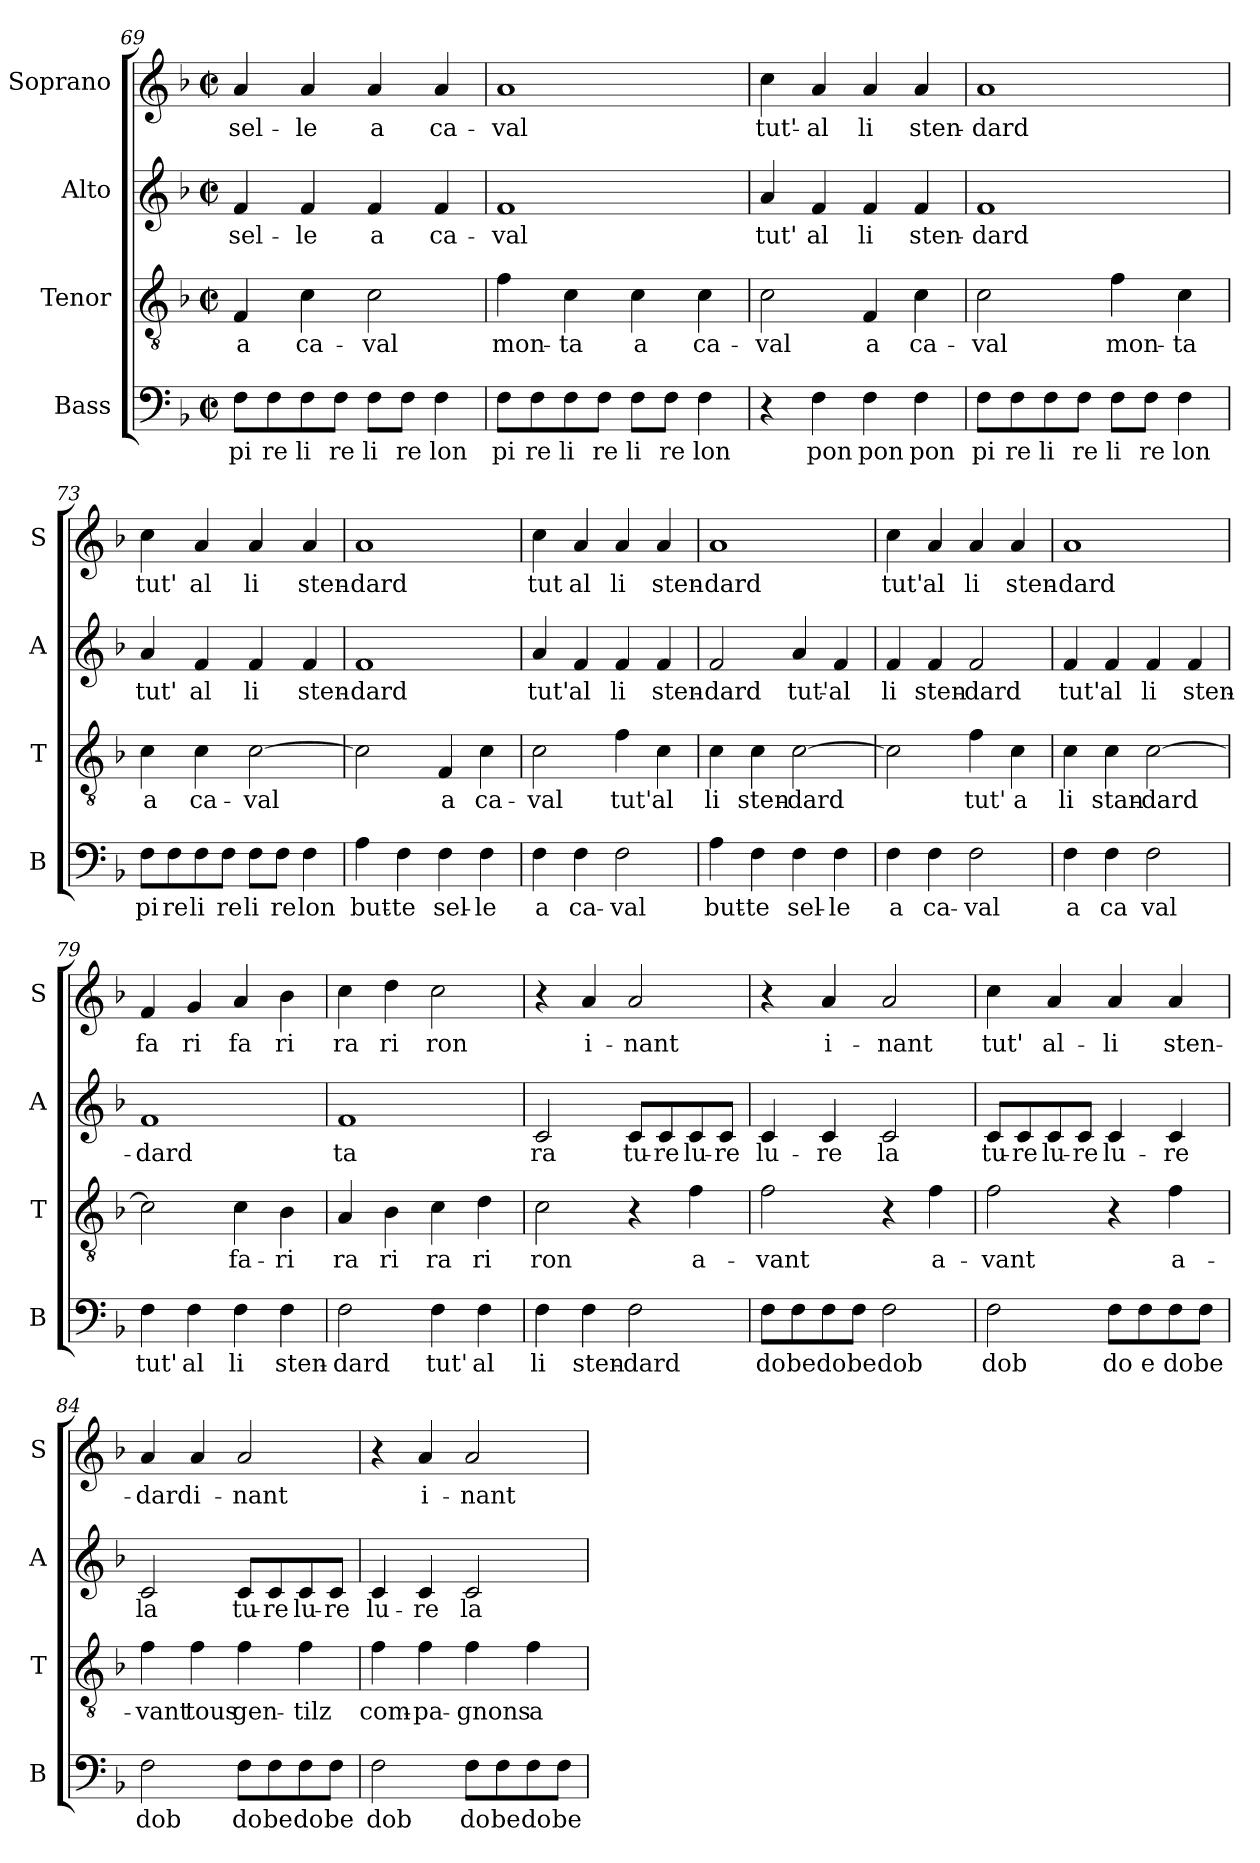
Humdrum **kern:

**kern	**text	**kern	**text	**kern	**text	**kern	**text
*part4	*part4	*part3	*part3	*part2	*part2	*part1	*part1
*staff4	*staff4	*staff3	*staff3	*staff2	*staff2	*staff1	*staff1
*I"Bass	*	*I"Tenor	*	*I"Alto	*	*I"Soprano	*
*I'B	*	*I'T	*	*I'A	*	*I'S	*
!!LO:LB:g=z
*clefF4	*	*clefGv2	*	*clefG2	*	*clefG2	*
*k[b-]	*	*k[b-]	*	*k[b-]	*	*k[b-]	*
*F:	*	*F:	*	*F:	*	*F:	*
*M2/2	*	*M2/2	*	*M2/2	*	*M2/2	*
*met(c|)	*	*met(c|)	*	*met(c|)	*	*met(c|)	*
=69	=69	=69	=69	=69	=69	=69	=69
8F\L	pi	4F/	a	4f/	sel-	4a/	sel-
8F\	re	.	.	.	.	.	.
8F\	li	4c\	ca-	4f/	-le	4a/	-le
8F\J	re	.	.	.	.	.	.
8F\L	li	2c\	-val	4f/	a	4a/	a
8F\J	re	.	.	.	.	.	.
4F\	lon	.	.	4f/	ca-	4a/	ca-
=70	=70	=70	=70	=70	=70	=70	=70
8F\L	pi	4f\	mon-	1f	-val	1a	-val
8F\	re	.	.	.	.	.	.
8F\	li	4c\	-ta	.	.	.	.
8F\J	re	.	.	.	.	.	.
8F\L	li	4c\	a	.	.	.	.
8F\J	re	.	.	.	.	.	.
4F\	lon	4c\	ca-	.	.	.	.
=71	=71	=71	=71	=71	=71	=71	=71
4r	.	2c\	-val	4a/	tut'	4cc\	tut'-
4F\	pon	.	.	4f/	al	4a/	-al
4F\	pon	4F/	a	4f/	li	4a/	li
4F\	pon	4c\	ca-	4f/	sten-	4a/	sten-
=72	=72	=72	=72	=72	=72	=72	=72
8F\L	pi	2c\	-val	1f	-dard	1a	-dard
8F\	re	.	.	.	.	.	.
8F\	li	.	.	.	.	.	.
8F\J	re	.	.	.	.	.	.
8F\L	li	4f\	mon-	.	.	.	.
8F\J	re	.	.	.	.	.	.
4F\	lon	4c\	-ta	.	.	.	.
!!LO:LB:g=z
=73	=73	=73	=73	=73	=73	=73	=73
8F\L	pi	4c\	a	4a/	tut'	4cc\	tut'
8F\	re	.	.	.	.	.	.
8F\	li	4c\	ca-	4f/	al	4a/	al
8F\J	re	.	.	.	.	.	.
8F\L	li	[2c\	-val	4f/	li	4a/	li
8F\J	re	.	.	.	.	.	.
4F\	lon	.	.	4f/	sten-	4a/	sten-
=74	=74	=74	=74	=74	=74	=74	=74
4A\	but-	2c\]	.	1f	-dard	1a	-dard
4F\	-te	.	.	.	.	.	.
4F\	sel-	4F/	a	.	.	.	.
4F\	-le	4c\	ca-	.	.	.	.
=75	=75	=75	=75	=75	=75	=75	=75
4F\	a	2c\	-val	4a/	tut'	4cc\	tut
4F\	ca-	.	.	4f/	al	4a/	al
2F\	-val	4f\	tut'	4f/	li	4a/	li
.	.	4c\	al	4f/	sten-	4a/	sten-
=76	=76	=76	=76	=76	=76	=76	=76
4A\	but-	4c\	li	2f/	-dard	1a	-dard
4F\	-te	4c\	sten-	.	.	.	.
4F\	sel-	[2c\	-dard	4a/	tut'-	.	.
4F\	-le	.	.	4f/	-al	.	.
=77	=77	=77	=77	=77	=77	=77	=77
4F\	a	2c\]	.	4f/	li	4cc\	tut'
4F\	ca-	.	.	4f/	sten-	4a/	al
2F\	-val	4f\	tut'	2f/	-dard	4a/	li
.	.	4c\	a	.	.	4a/	sten-
!!LO:LB:g=z
=78	=78	=78	=78	=78	=78	=78	=78
4F\	a	4c\	li	4f/	tut'	1a	-dard
4F\	ca	4c\	stan-	4f/	al	.	.
2F\	val	[2c\	-dard	4f/	li	.	.
.	.	.	.	4f/	sten-	.	.
=79	=79	=79	=79	=79	=79	=79	=79
4F\	tut'	2c\]	.	1f	-dard	4f/	fa
4F\	al	.	.	.	.	4g/	ri
4F\	li	4c\	fa-	.	.	4a/	fa
4F\	sten-	4B-\	-ri	.	.	4b-\	ri
=80	=80	=80	=80	=80	=80	=80	=80
2F\	-dard	4A/	ra	1f	ta	4cc\	ra
.	.	4B-\	ri	.	.	4dd\	ri
4F\	tut'	4c\	ra	.	.	2cc\	ron
4F\	al	4d\	ri	.	.	.	.
=81	=81	=81	=81	=81	=81	=81	=81
4F\	li	2c\	ron	2c/	ra	4r	.
4F\	sten-	.	.	.	.	4a/	i-
2F\	-dard	4r	.	8c/L	tu-	2a/	-nant
.	.	.	.	8c/	-re	.	.
.	.	4f\	a-	8c/	lu-	.	.
.	.	.	.	8c/J	-re	.	.
=82	=82	=82	=82	=82	=82	=82	=82
8F\L	do	2f\	-vant	4c/	lu-	4r	.
8F\	be	.	.	.	.	.	.
8F\	do	.	.	4c/	-re	4a/	i-
8F\J	be	.	.	.	.	.	.
2F\	dob	4r	.	2c/	la	2a/	-nant
.	.	4f\	a-	.	.	.	.
!!LO:PB:g=z
=83	=83	=83	=83	=83	=83	=83	=83
2F\	dob	2f\	-vant	8c/L	tu-	4cc\	tut'
.	.	.	.	8c/	-re	.	.
.	.	.	.	8c/	lu-	4a/	al-
.	.	.	.	8c/J	-re	.	.
8F\L	do	4r	.	4c/	lu-	4a/	-li
8F\	e	.	.	.	.	.	.
8F\	do	4f\	a-	4c/	-re	4a/	sten-
8F\J	be	.	.	.	.	.	.
=84	=84	=84	=84	=84	=84	=84	=84
2F\	dob	4f\	-vant	2c/	la	4a/	-dard
.	.	4f\	tous	.	.	4a/	i-
8F\L	do	4f\	gen-	8c/L	tu-	2a/	-nant
8F\	be	.	.	8c/	-re	.	.
8F\	do	4f\	-tilz	8c/	lu-	.	.
8F\J	be	.	.	8c/J	-re	.	.
=85	=85	=85	=85	=85	=85	=85	=85
2F\	dob	4f\	com-	4c/	lu-	4r	.
.	.	4f\	-pa-	4c/	-re	4a/	i-
8F\L	do	4f\	-gnons	2c/	la	2a/	-nant
8F\	be	.	.	.	.	.	.
8F\	do	4f\	a-	.	.	.	.
8F\J	be	.	.	.	.	.	.
=	=	=	=	=	=	=	=
*-	*-	*-	*-	*-	*-	*-	*-
